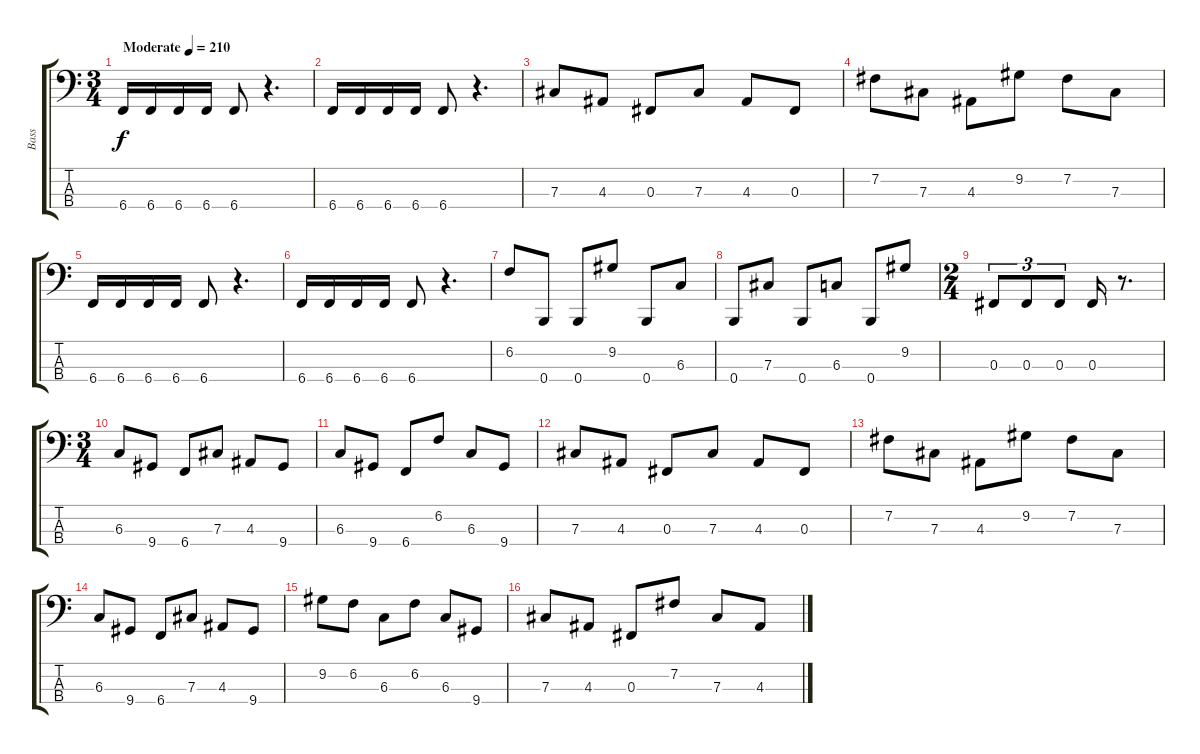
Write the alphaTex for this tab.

\track ("Bass" "Bass") {instrument electricbassfinger}
\staff {score tabs}
\tuning (E2 B1 Gb1 B0) {hide}
\ts (3 4)
\tempo (210 "Moderate")
\clef f4
\ks c
6.4.16{dy f instrument electricbassfinger} 6.4.16 6.4.16 6.4.16 6.4.8 r.4{d} |
6.4.16 6.4.16 6.4.16 6.4.16 6.4.8 r.4{d} |
7.3.8 4.3.8 0.3.8 7.3.8 4.3.8 0.3.8 |
7.2.8 7.3.8 4.3.8 9.2.8 7.2.8 7.3.8 |
6.4.16 6.4.16 6.4.16 6.4.16 6.4.8 r.4{d} |
6.4.16 6.4.16 6.4.16 6.4.16 6.4.8 r.4{d} |
6.2.8 0.4.8 0.4.8 9.2.8 0.4.8 6.3.8 |
0.4.8 7.3.8 0.4.8 6.3.8 0.4.8 9.2.8 |
\ts (2 4)
0.3.8{tu (3 2)} 0.3.8{tu (3 2)} 0.3.8{tu (3 2)} 0.3.16 r.8{d} |
\ts (3 4)
6.3.8 9.4.8 6.4.8 7.3.8 4.3.8 9.4.8 |
6.3.8 9.4.8 6.4.8 6.2.8 6.3.8 9.4.8 |
7.3.8 4.3.8 0.3.8 7.3.8 4.3.8 0.3.8 |
7.2.8 7.3.8 4.3.8 9.2.8 7.2.8 7.3.8 |
6.3.8 9.4.8 6.4.8 7.3.8 4.3.8 9.4.8 |
9.2.8 6.2.8 6.3.8 6.2.8 6.3.8 9.4.8 |
7.3.8 4.3.8 0.3.8 7.2.8 7.3.8 4.3.8
